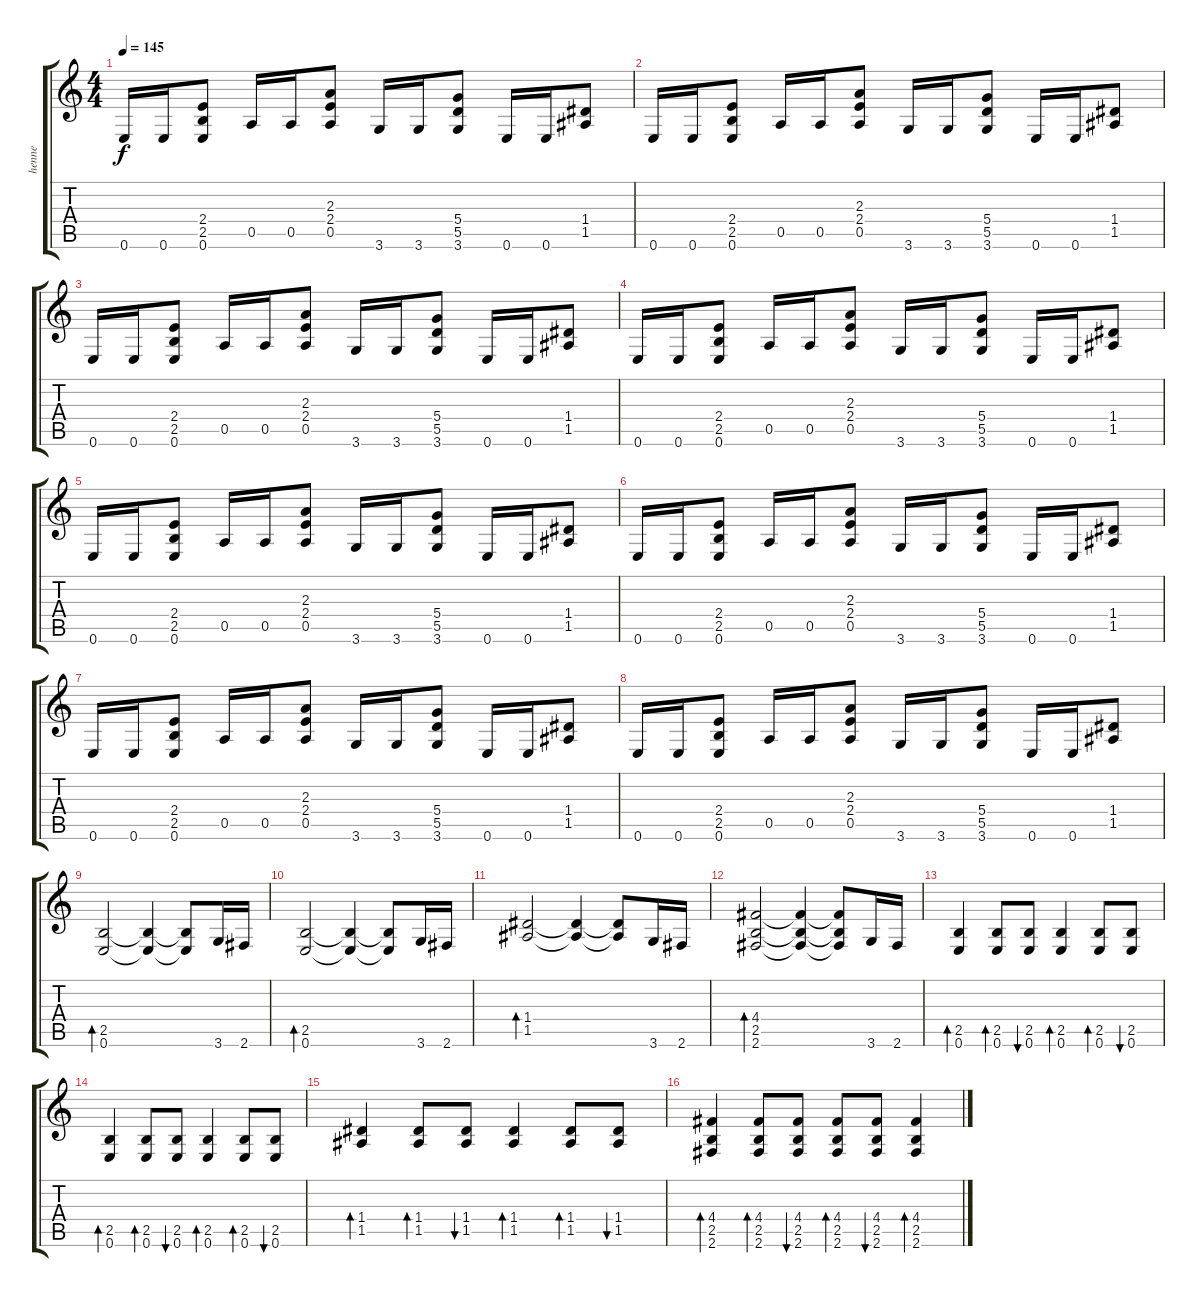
\track ("henne" "henne") {instrument distortionguitar}
\staff {score tabs}
\tuning (E4 B3 G3 D3 A2 E2) {hide}
\ts (4 4)
\tempo 145
\clef g2
\ks c
0.6.16{dy f} 0.6.16 (2.4 2.5 0.6).8 0.5.16 0.5.16 (2.3 2.4 0.5).8 3.6.16 3.6.16 (5.4 5.5 3.6).8 0.6.16 0.6.16 (1.4 1.5).8 |
0.6.16 0.6.16 (2.4 2.5 0.6).8 0.5.16 0.5.16 (2.3 2.4 0.5).8 3.6.16 3.6.16 (5.4 5.5 3.6).8 0.6.16 0.6.16 (1.4 1.5).8 |
0.6.16 0.6.16 (2.4 2.5 0.6).8 0.5.16 0.5.16 (2.3 2.4 0.5).8 3.6.16 3.6.16 (5.4 5.5 3.6).8 0.6.16 0.6.16 (1.4 1.5).8 |
0.6.16 0.6.16 (2.4 2.5 0.6).8 0.5.16 0.5.16 (2.3 2.4 0.5).8 3.6.16 3.6.16 (5.4 5.5 3.6).8 0.6.16 0.6.16 (1.4 1.5).8 |
0.6.16 0.6.16 (2.4 2.5 0.6).8 0.5.16 0.5.16 (2.3 2.4 0.5).8 3.6.16 3.6.16 (5.4 5.5 3.6).8 0.6.16 0.6.16 (1.4 1.5).8 |
0.6.16 0.6.16 (2.4 2.5 0.6).8 0.5.16 0.5.16 (2.3 2.4 0.5).8 3.6.16 3.6.16 (5.4 5.5 3.6).8 0.6.16 0.6.16 (1.4 1.5).8 |
0.6.16 0.6.16 (2.4 2.5 0.6).8 0.5.16 0.5.16 (2.3 2.4 0.5).8 3.6.16 3.6.16 (5.4 5.5 3.6).8 0.6.16 0.6.16 (1.4 1.5).8 |
0.6.16 0.6.16 (2.4 2.5 0.6).8 0.5.16 0.5.16 (2.3 2.4 0.5).8 3.6.16 3.6.16 (5.4 5.5 3.6).8 0.6.16 0.6.16 (1.4 1.5).8 |
(2.5 0.6).2{bd 60 instrument acousticguitarsteel} (2.5{t} 0.6{t}).4 (2.5{t} 0.6{t}).8 3.6.16 2.6.16 |
(2.5 0.6).2{bd 60 instrument acousticguitarsteel} (2.5{t} 0.6{t}).4 (2.5{t} 0.6{t}).8 3.6.16 2.6.16 |
(1.4 1.5).2{bd 60} (1.4{t} 1.5{t}).4 (1.4{t} 1.5{t}).8 3.6.16 2.6.16 |
(4.4 2.5 2.6).2{bd 60} (4.4{t} 2.5{t} 2.6{t}).4 (4.4{t} 2.5{t} 2.6{t}).8 3.6.16 2.6.16 |
(2.5 0.6).4{bd 60} (2.5 0.6).8{bd 60} (2.5 0.6).8{bu 60} (2.5 0.6).4{bd 60} (2.5 0.6).8{bd 60} (2.5 0.6).8{bu 60} |
(2.5 0.6).4{bd 60} (2.5 0.6).8{bd 60} (2.5 0.6).8{bu 60} (2.5 0.6).4{bd 60} (2.5 0.6).8{bd 60} (2.5 0.6).8{bu 60} |
(1.4 1.5).4{bd 60} (1.4 1.5).8{bd 60} (1.4 1.5).8{bu 60} (1.4 1.5).4{bd 60} (1.4 1.5).8{bd 60} (1.4 1.5).8{bu 60} |
(4.4 2.5 2.6).4{bd 60} (4.4 2.5 2.6).8{bd 60} (4.4 2.5 2.6).8{bu 60} (4.4 2.5 2.6).8{bd 60} (4.4 2.5 2.6).8{bu 60} (4.4 2.5 2.6).4{bd 60}
